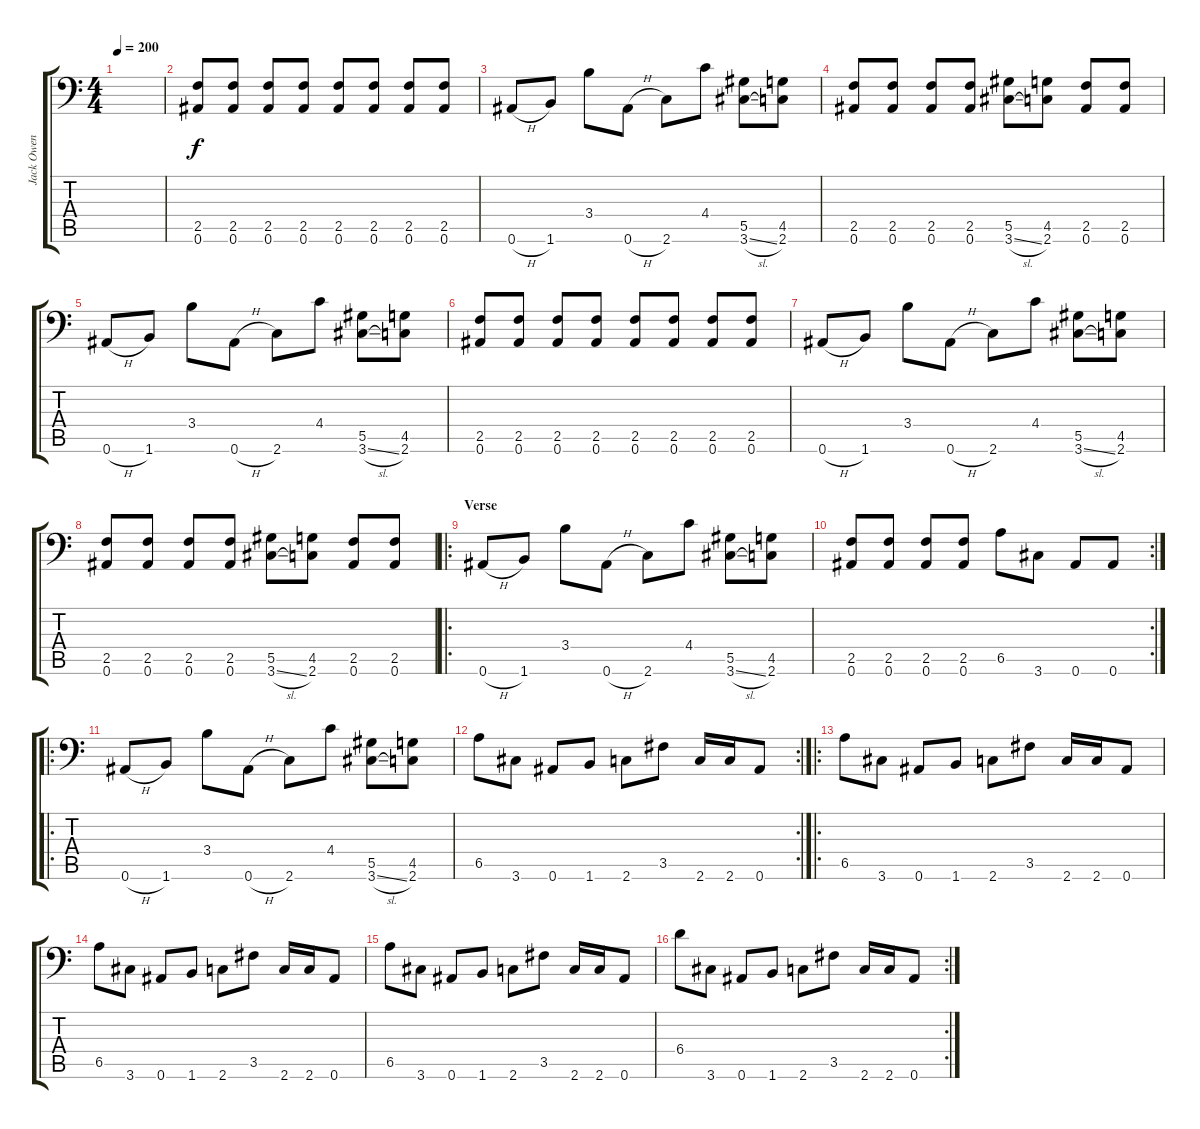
\track ("Jack Owen" "Jack Owen") {instrument distortionguitar}
\staff {score tabs}
\tuning (Bb3 F3 Db3 Ab2 Eb2 Bb1) {hide}
\ts (4 4)
\tempo 200
\clef f4
\ks c
|
(2.5 0.6).8 (2.5 0.6).8 (2.5 0.6).8 (2.5 0.6).8 (2.5 0.6).8 (2.5 0.6).8 (2.5 0.6).8 (2.5 0.6).8 |
0.6{h}.8 1.6.8 3.4.8 0.6{h}.8 2.6.8 4.4.8 (5.5 3.6{sl}).8 (4.5 2.6).8 |
(2.5 0.6).8 (2.5 0.6).8 (2.5 0.6).8 (2.5 0.6).8 (5.5 3.6{sl}).8 (4.5 2.6).8 (2.5 0.6).8 (2.5 0.6).8 |
0.6{h}.8 1.6.8 3.4.8 0.6{h}.8 2.6.8 4.4.8 (5.5 3.6{sl}).8 (4.5 2.6).8 |
(2.5 0.6).8 (2.5 0.6).8 (2.5 0.6).8 (2.5 0.6).8 (2.5 0.6).8 (2.5 0.6).8 (2.5 0.6).8 (2.5 0.6).8 |
0.6{h}.8 1.6.8 3.4.8 0.6{h}.8 2.6.8 4.4.8 (5.5 3.6{sl}).8 (4.5 2.6).8 |
(2.5 0.6).8 (2.5 0.6).8 (2.5 0.6).8 (2.5 0.6).8 (5.5 3.6{sl}).8 (4.5 2.6).8 (2.5 0.6).8 (2.5 0.6).8 |
\ro
\section ("" "Verse")
0.6{h}.8 1.6.8 3.4.8 0.6{h}.8 2.6.8 4.4.8 (5.5 3.6{sl}).8 (4.5 2.6).8 |
\rc 2
(2.5 0.6).8 (2.5 0.6).8 (2.5 0.6).8 (2.5 0.6).8 6.5.8 3.6.8 0.6.8 0.6.8 |
\ro
0.6{h}.8 1.6.8 3.4.8 0.6{h}.8 2.6.8 4.4.8 (5.5 3.6{sl}).8 (4.5 2.6).8 |
\rc 2
6.5.8 3.6.8 0.6.8 1.6.8 2.6.8 3.5.8 2.6.16 2.6.16 0.6.8 |
\ro
6.5.8 3.6.8 0.6.8 1.6.8 2.6.8 3.5.8 2.6.16 2.6.16 0.6.8 |
6.5.8 3.6.8 0.6.8 1.6.8 2.6.8 3.5.8 2.6.16 2.6.16 0.6.8 |
6.5.8 3.6.8 0.6.8 1.6.8 2.6.8 3.5.8 2.6.16 2.6.16 0.6.8 |
\rc 2
6.4.8 3.6.8 0.6.8 1.6.8 2.6.8 3.5.8 2.6.16 2.6.16 0.6.8
